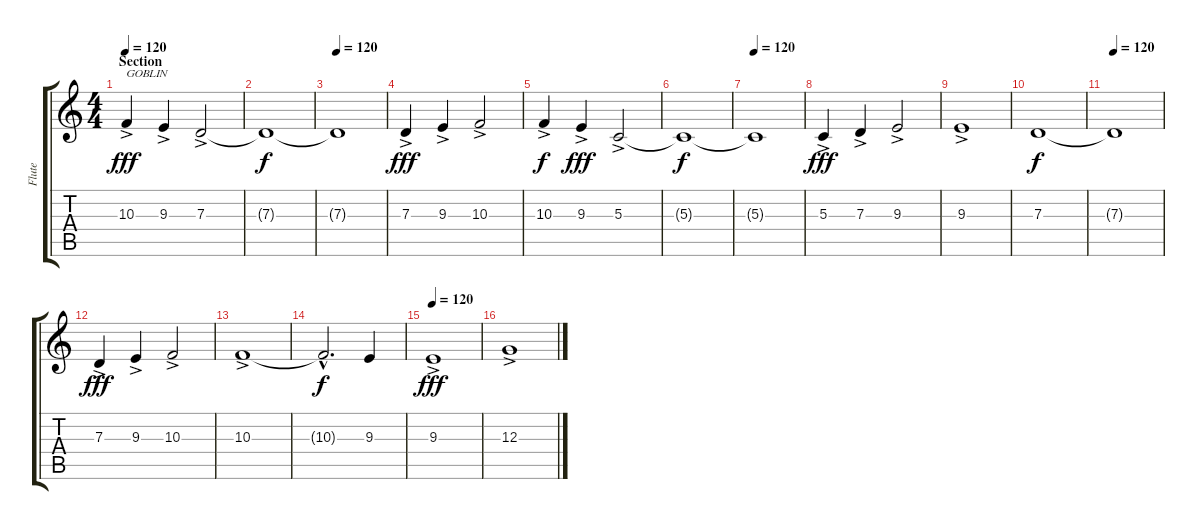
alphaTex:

\track ("Flute" "Flute") {instrument flute}
\staff {score tabs}
\tuning (E4 B3 G3 D3 A2 E2) {hide}
\ts (4 4)
\section ("" "Section")
\tempo 120
\clef g2
\ks c
10.3{ac}.4{txt "GOBLIN" dy fff volume 16 instrument fx6goblins} 9.3{ac}.4 7.3{ac}.2 |
7.3{t}.1{dy f} |
\tempo 120
7.3{t}.1 |
7.3{ac}.4{dy fff instrument fx6goblins} 9.3{ac}.4 10.3{ac}.2 |
10.3{ac}.4{dy f} 9.3{ac}.4{dy fff} 5.3{ac}.2 |
5.3{t}.1{dy f} |
\tempo 120
5.3{t}.1 |
5.3{ac}.4{dy fff instrument fx6goblins} 7.3{ac}.4 9.3{ac}.2 |
9.3{ac}.1 |
7.3.1{dy f} |
\tempo 120
7.3{t}.1 |
7.3{ac}.4{dy fff instrument fx6goblins} 9.3{ac}.4 10.3{ac}.2 |
10.3{ac}.1 |
10.3{hac t}.2{d dy f} 9.3.4 |
\tempo 120
9.3{ac}.1{dy fff instrument fx6goblins} |
12.3{ac}.1
